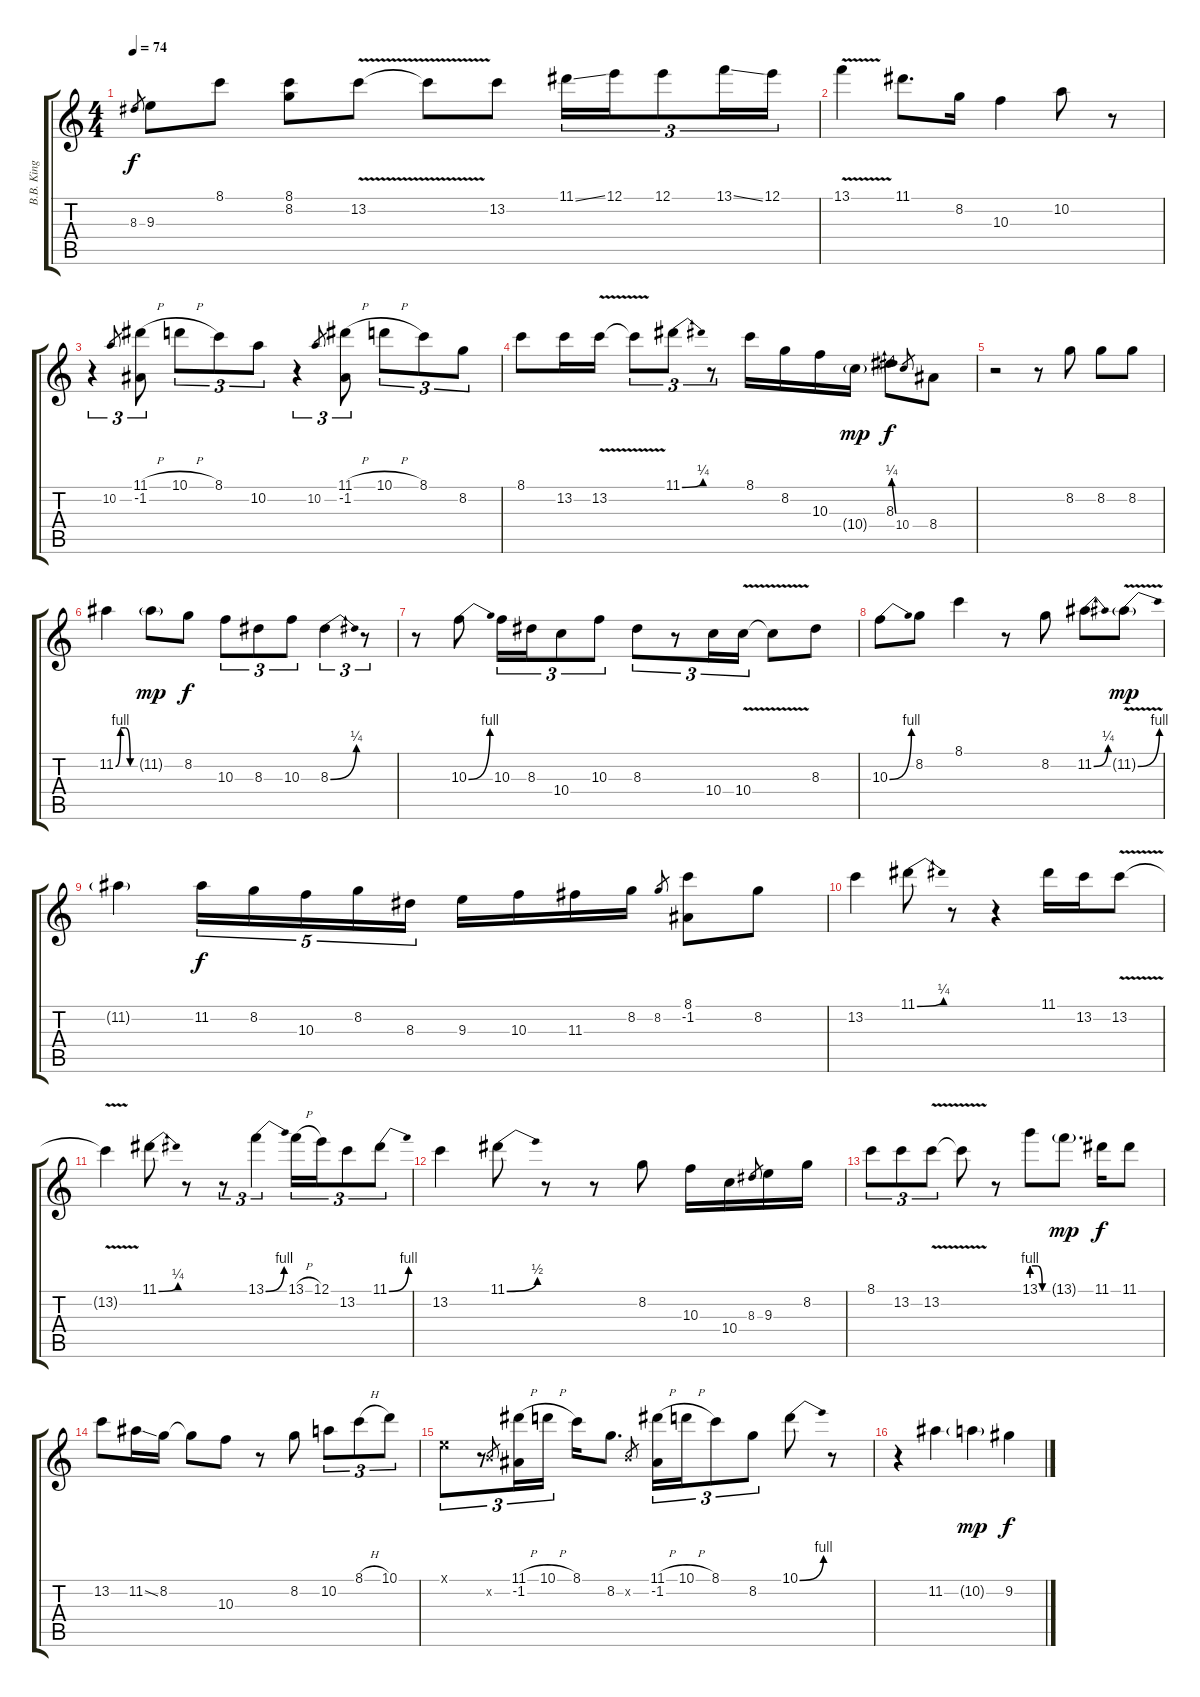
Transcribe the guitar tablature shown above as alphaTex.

\track ("B.B. King Guitar " "B.B. King ") {instrument electricguitarclean}
\staff {score tabs}
\tuning (E4 B3 G3 D3 A2 E2) {hide}
\ts (4 4)
\tempo 74
\clef g2
\ks c
8.3.8{gr dy f} 9.3.8 8.1.8 (8.1 8.2).8 13.2{v}.8 13.2{t}.8 13.2.8 11.1{ss}.16{tu (3 2)} 12.1.16{tu (3 2)} 12.1.8{tu (3 2)} 13.1{ss}.16{tu (3 2)} 12.1.16{tu (3 2)} |
13.1{v}.4 11.1.8{d} 8.2.16 10.3.4 10.2.8 r.8 |
r.4{tu (3 2)} 10.2.8{gr} (11.1{h} -1.2).8{tu (3 2)} 10.1{h}.8{tu (3 2)} 8.1.8{tu (3 2)} 10.2.8{tu (3 2)} r.4{tu (3 2)} 10.2.8{gr} (11.1{h} -1.2).8{tu (3 2)} 10.1{h}.8{tu (3 2)} 8.1.8{tu (3 2)} 8.2.8{tu (3 2)} |
8.1.8 13.2.16 13.2{v}.16 13.2{t}.8{tu (3 2)} 11.1{be (bend 0 0 60 1)}.8{tu (3 2)} r.8{tu (3 2)} 8.1.16 8.2.16 10.3.16 10.4{g}.16{dy mp} 8.3{be (bend 0 0 60 1)}.8{dy f} 10.4.8{gr} 8.4.8 |
r.2 r.8 8.2.8 8.2.8 8.2.8 |
11.2{be (custom 0 0 15 4 30 4 45 0 60 0)}.4 11.2{g}.8{dy mp} 8.2.8{dy f} 10.3.8{tu (3 2)} 8.3.8{tu (3 2)} 10.3.8{tu (3 2)} 8.3{be (bend 0 0 60 1)}.4{tu (3 2)} r.8{tu (3 2)} |
r.8 10.3{be (bend 0 0 60 4)}.8 10.3.16{tu (3 2)} 8.3.16{tu (3 2)} 10.4.8{tu (3 2)} 10.3.8{tu (3 2)} 8.3.8{tu (3 2)} r.8{tu (3 2)} 10.4.16{tu (3 2)} 10.4{v}.16{tu (3 2)} 10.4{t}.8 8.3.8 |
10.3{be (bend 0 0 60 4)}.8 8.2.8 8.1.4 r.8 8.2.8 11.2{be (bend 0 0 60 1)}.8 11.2{be (bend 0 0 60 4) v g}.8{dy mp} |
11.2{g}.4 11.2.16{tu (5 4) dy f} 8.2.16{tu (5 4)} 10.3.16{tu (5 4)} 8.2.16{tu (5 4)} 8.3.16{tu (5 4)} 9.3.16 10.3.16 11.3.16 8.2.16 8.2.8{gr} (8.1 -1.2).8 8.2.8 |
13.2.4 11.1{be (bend 0 0 60 1)}.8 r.8 r.4 11.1.16 13.2.16 13.2{v}.8 |
13.2{t}.4 11.1{be (bend 0 0 60 1)}.8 r.8 r.8{tu (3 2)} 13.1{be (bend 0 0 60 4)}.4{tu (3 2)} 13.1{h}.16{tu (3 2)} 12.1.16{tu (3 2)} 13.2.8{tu (3 2)} 11.1{be (bend 0 0 60 4)}.8{tu (3 2)} |
13.2.4 11.1{be (bend 0 0 60 2)}.8 r.8 r.8 8.2.8 10.3.16 10.4.16 8.3.8{gr} 9.3.16 8.2.16 |
8.1.8{tu (3 2)} 13.2.8{tu (3 2)} 13.2{v}.8{tu (3 2)} 13.2{t}.8 r.8 13.1{be (custom 0 4 20 4 40 0 60 0)}.8 13.1{g}.8{d dy mp} 11.1.16{dy f} 11.1.8 |
13.2.8 11.2{ss}.16 8.2.16 8.2{t}.8 10.3.8 r.8 8.2.8 10.2.8{tu (3 2)} 8.1{h}.8{tu (3 2)} 10.1.8{tu (3 2)} |
0.1{x}.8{tu (3 2)} r.8{tu (3 2)} 0.2{x}.8{gr} (11.1{h} -1.2).16{tu (3 2)} 10.1{h}.16{tu (3 2)} 8.1.16 8.2.8{d} 0.2{x}.8{gr} (11.1{h} -1.2).16{tu (3 2)} 10.1{h}.16{tu (3 2)} 8.1.8{tu (3 2)} 8.2.8{tu (3 2)} 10.1{be (bend 0 0 60 4)}.8 r.8 |
r.4 11.2.4 10.2{g}.4{dy mp} 9.2.4{dy f}
